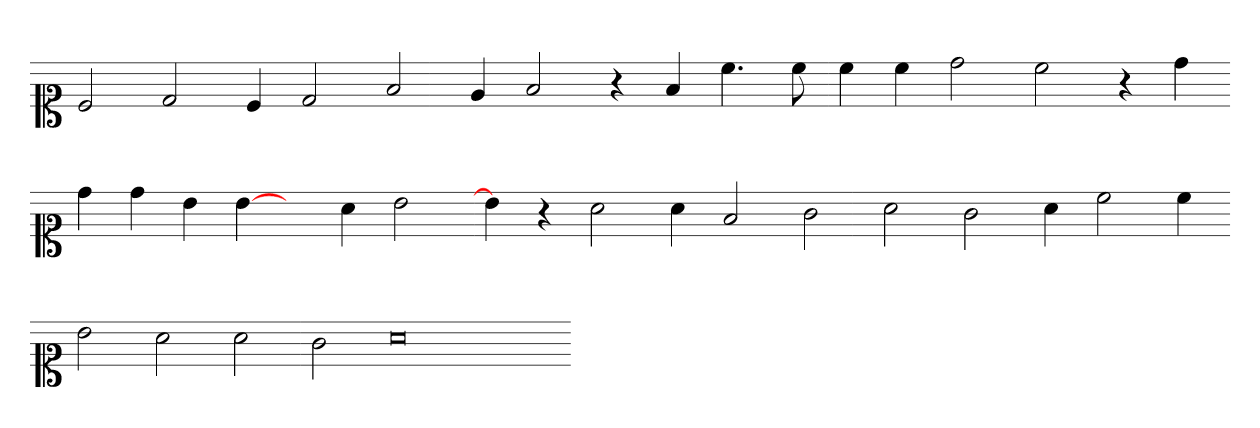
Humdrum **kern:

**kern
*part1
*staff1
*clefC1
*k[]
=
2c
2d
4c
2d
2f
4e
2f
4r
4f
4.cc
8cc
=-
4cc
4cc
2dd
2cc
4r
4dd
=-
4dd
4dd
4b
[4b
4ryy
4a
2b
=-
4b]
4r
2a
4a
2f
2g
2a
2g
4a
2cc
4cc
=-
2b
2a
2a
2g
0a
=-
*-
